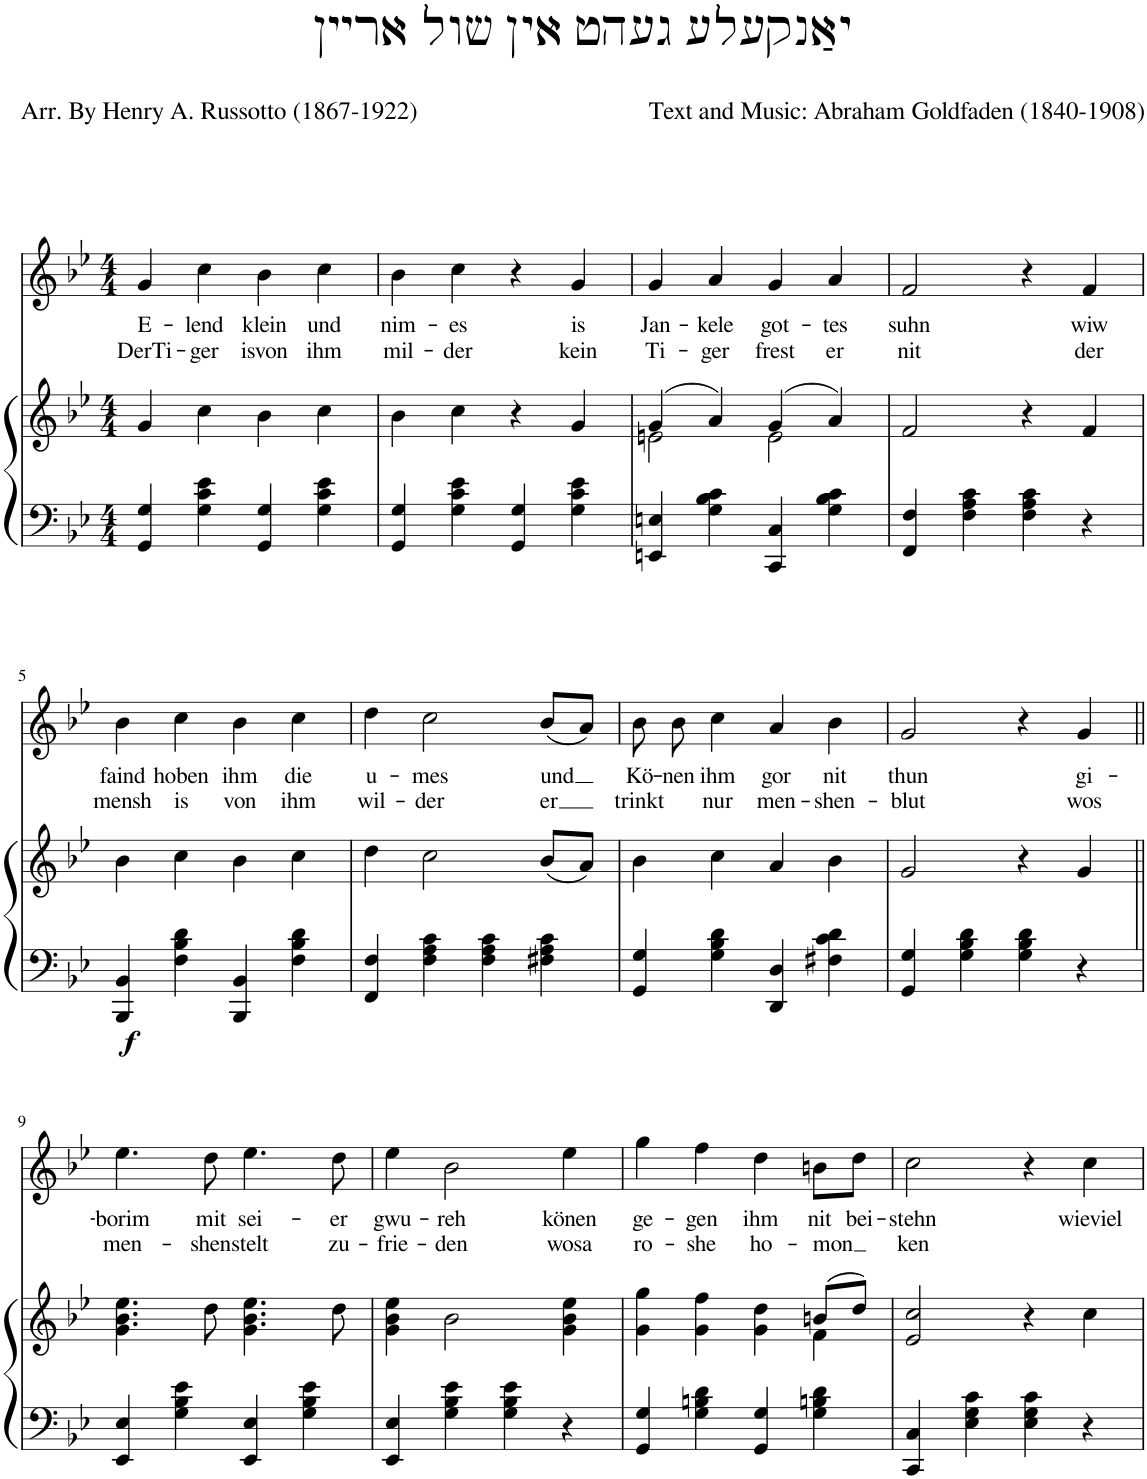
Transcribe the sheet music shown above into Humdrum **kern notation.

**kern	**kern	**dynam	**kern	**text	**text
*part2	*part2	*part2	*part1	*part1	*part1
*staff3	*staff2	*staff2/3	*staff1	*staff1	*staff1
*I"Klavier	*	*	*I"Piano	*	*
*	*	*	*I'Pno	*	*
*clefF4	*clefG2	*	*clefG2	*	*
*k[b-e-]	*k[b-e-]	*	*k[b-e-]	*	*
*M4/4	*M4/4	*	*M4/4	*	*
=1	=1	=1	=1	=1	=1
!	!	!	!	!LO:LY:b	!LO:LY:b
4GG/ 4G/	4g/	.	4g/	E-	DerTi-
!	!	!	!	!LO:LY:b	!LO:LY:b
4G\ 4c\ 4e-\	4cc\	.	4cc\	-lend	-ger
!	!	!	!	!LO:LY:b	!LO:LY:b
4GG/ 4G/	4b-\	.	4b-\	klein	isvon
!	!	!	!	!LO:LY:b	!LO:LY:b
4G\ 4c\ 4e-\	4cc\	.	4cc\	und	ihm
=2	=2	=2	=2	=2	=2
!	!	!	!	!LO:LY:b	!LO:LY:b
4GG/ 4G/	4b-\	.	4b-\	nim-	mil-
!	!	!	!	!LO:LY:b	!LO:LY:b
4G\ 4c\ 4e-\	4cc\	.	4cc\	-es	-der
4GG/ 4G/	4r	.	4r	.	.
!	!	!	!	!LO:LY:b	!LO:LY:b
4G\ 4c\ 4e-\	4g/	.	4g/	is	kein
=3	=3	=3	=3	=3	=3
*	*^	*	*	*	*
!	!	!	!	!	!LO:LY:b	!LO:LY:b
4EEn/ 4En/	(4g/	2en\	.	4g/	Jan-	Ti-
!	!	!	!	!	!LO:LY:b	!LO:LY:b
4G\ 4B-\ 4c\	4a/)	.	.	4a/	-kele	-ger
!	!	!	!	!	!LO:LY:b	!LO:LY:b
4CC/ 4C/	(4g/	2e\	.	4g/	got-	frest
!	!	!	!	!	!LO:LY:b	!LO:LY:b
4G\ 4B-\ 4c\	4a/)	.	.	4a/	-tes	er
*	*v	*v	*	*	*	*
=4	=4	=4	=4	=4	=4
!	!	!	!	!LO:LY:b	!LO:LY:b
4FF/ 4F/	2f/	.	2f/	suhn	nit
4F\ 4A\ 4c\	.	.	.	.	.
4F\ 4A\ 4c\	4r	.	4r	.	.
!	!	!	!	!LO:LY:b	!LO:LY:b
4r	4f/	.	4f/	wiw	der
!!LO:LB:g=z
=5	=5	=5	=5	=5	=5
!	!	!LO:DY:b=2	!	!LO:LY:b	!LO:LY:b
4BBB-/ 4BB-/	4b-\	f	4b-\	faind	mensh
!	!	!	!	!LO:LY:b	!LO:LY:b
4F\ 4B-\ 4d\	4cc\	.	4cc\	hoben	is
!	!	!	!	!LO:LY:b	!LO:LY:b
4BBB-/ 4BB-/	4b-\	.	4b-\	ihm	von
!	!	!	!	!LO:LY:b	!LO:LY:b
4F\ 4B-\ 4d\	4cc\	.	4cc\	die	ihm
=6	=6	=6	=6	=6	=6
!	!	!	!	!LO:LY:b	!LO:LY:b
4FF/ 4F/	4dd\	.	4dd\	u-	wil-
!	!	!	!	!LO:LY:b	!LO:LY:b
4F\ 4A\ 4c\	2cc\	.	2cc\	-mes	-der
4F\ 4A\ 4c\	.	.	.	.	.
!	!	!	!	!LO:LY:b	!LO:LY:b
4F#X\ 4A\ 4c\	(8b-/L	.	(8b-/L	und	er
.	8a/J)	.	8a/J)	.	.
=7	=7	=7	=7	=7	=7
!	!	!	!	!LO:LY:b	!LO:LY:b
4GG/ 4G/	4b-\	.	8b-\	Kö-	trinkt
!	!	!	!	!LO:LY:b	!
.	.	.	8b-\	-nen	.
!	!	!	!	!LO:LY:b	!LO:LY:b
4G\ 4B-\ 4d\	4cc\	.	4cc\	ihm	nur
!	!	!	!	!LO:LY:b	!LO:LY:b
4DD/ 4D/	4a/	.	4a/	gor	men-
!	!	!	!	!LO:LY:b	!LO:LY:b
4F#X\ 4c\ 4d\	4b-\	.	4b-\	nit	-shen-
=8	=8	=8	=8	=8	=8
!	!	!	!	!LO:LY:b	!LO:LY:b
4GG/ 4G/	2g/	.	2g/	thun	-blut
4G\ 4B-\ 4d\	.	.	.	.	.
4G\ 4B-\ 4d\	4r	.	4r	.	.
!	!	!	!	!LO:LY:b	!LO:LY:b
4r	4g/	.	4g/	gi-	wos
!!LO:LB:g=z
=9||	=9||	=9||	=9||	=9||	=9||
!	!	!	!	!LO:LY:b	!LO:LY:b
4EE-/ 4E-/	4.g\ 4.b-\ 4.ee-\	.	4.ee-\	-borim	men-
4G\ 4B-\ 4e-\	.	.	.	.	.
!	!	!	!	!LO:LY:b	!LO:LY:b
.	8dd\	.	8dd\	mit	-shen
!	!	!	!	!LO:LY:b	!LO:LY:b
4EE-/ 4E-/	4.g\ 4.b-\ 4.ee-\	.	4.ee-\	sei-	stelt
4G\ 4B-\ 4e-\	.	.	.	.	.
!	!	!	!	!LO:LY:b	!LO:LY:b
.	8dd\	.	8dd\	-er	zu-
=10	=10	=10	=10	=10	=10
!	!	!	!	!LO:LY:b	!LO:LY:b
4EE-/ 4E-/	4g\ 4b-\ 4ee-\	.	4ee-\	gwu-	-frie-
!	!	!	!	!LO:LY:b	!LO:LY:b
4G\ 4B-\ 4e-\	2b-\	.	2b-\	-reh	-den
4G\ 4B-\ 4e-\	.	.	.	.	.
!	!	!	!	!LO:LY:b	!LO:LY:b
4r	4g\ 4b-\ 4ee-\	.	4ee-\	könen	wosa
=11	=11	=11	=11	=11	=11
*	*^	*	*	*	*
!	!	!	!	!	!LO:LY:b	!LO:LY:b
4GG/ 4G/	4g\ 4gg\	2.ryy	.	4gg\	ge-	ro-
!	!	!	!	!	!LO:LY:b	!LO:LY:b
4G\ 4Bn\ 4d\	4g\ 4ff\	.	.	4ff\	-gen	-she
!	!	!	!	!	!LO:LY:b	!LO:LY:b
4GG/ 4G/	4g\ 4dd\	.	.	4dd\	ihm	ho-
!	!	!	!	!	!LO:LY:b	!LO:LY:b
4G\ 4Bn\ 4d\	(8bn/L	4f\	.	8bn\L	nit	-mon
!	!	!	!	!	!LO:LY:b	!
.	8dd/J)	.	.	8dd\J	bei-	.
*	*v	*v	*	*	*	*
=12	=12	=12	=12	=12	=12
!	!	!	!	!LO:LY:b	!LO:LY:b
4CC/ 4C/	2e-/ 2cc/	.	2cc\	-stehn	ken
4E-\ 4G\ 4c\	.	.	.	.	.
4E-\ 4G\ 4c\	4r	.	4r	.	.
!	!	!	!	!LO:LY:b	!
4r	4cc\	.	4cc\	wieviel	.
=	=	=	=	=	=
*-	*-	*-	*-	*-	*-
